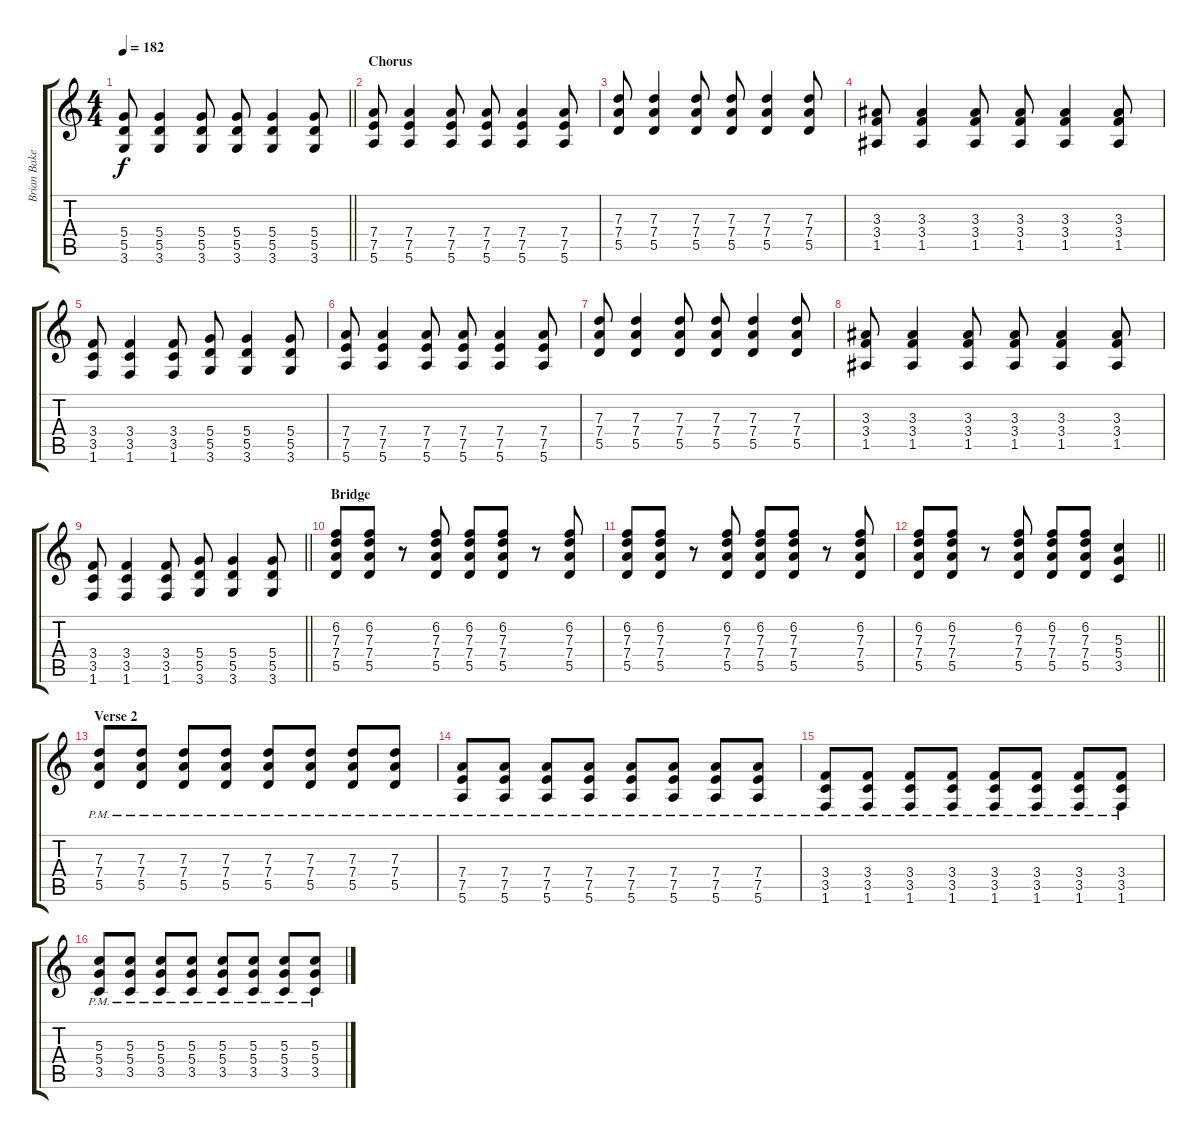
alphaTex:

\track ("Brian Baker" "Brian Bake") {instrument overdrivenguitar}
\staff {score tabs}
\tuning (E4 B3 G3 D3 A2 E2) {hide}
\ts (4 4)
\tempo 182
\clef g2
\barLineRight lightlight
\ks c
(5.4 5.5 3.6).8{dy f} (5.4 5.5 3.6).4 (5.4 5.5 3.6).8 (5.4 5.5 3.6).8 (5.4 5.5 3.6).4 (5.4 5.5 3.6).8 |
\section ("" "Chorus")
(7.4 7.5 5.6).8 (7.4 7.5 5.6).4 (7.4 7.5 5.6).8 (7.4 7.5 5.6).8 (7.4 7.5 5.6).4 (7.4 7.5 5.6).8 |
(7.3 7.4 5.5).8 (7.3 7.4 5.5).4 (7.3 7.4 5.5).8 (7.3 7.4 5.5).8 (7.3 7.4 5.5).4 (7.3 7.4 5.5).8 |
(3.3 3.4 1.5).8 (3.3 3.4 1.5).4 (3.3 3.4 1.5).8 (3.3 3.4 1.5).8 (3.3 3.4 1.5).4 (3.3 3.4 1.5).8 |
(3.4 3.5 1.6).8 (3.4 3.5 1.6).4 (3.4 3.5 1.6).8 (5.4 5.5 3.6).8 (5.4 5.5 3.6).4 (5.4 5.5 3.6).8 |
(7.4 7.5 5.6).8 (7.4 7.5 5.6).4 (7.4 7.5 5.6).8 (7.4 7.5 5.6).8 (7.4 7.5 5.6).4 (7.4 7.5 5.6).8 |
(7.3 7.4 5.5).8 (7.3 7.4 5.5).4 (7.3 7.4 5.5).8 (7.3 7.4 5.5).8 (7.3 7.4 5.5).4 (7.3 7.4 5.5).8 |
(3.3 3.4 1.5).8 (3.3 3.4 1.5).4 (3.3 3.4 1.5).8 (3.3 3.4 1.5).8 (3.3 3.4 1.5).4 (3.3 3.4 1.5).8 |
\barLineRight lightlight
(3.4 3.5 1.6).8 (3.4 3.5 1.6).4 (3.4 3.5 1.6).8 (5.4 5.5 3.6).8 (5.4 5.5 3.6).4 (5.4 5.5 3.6).8 |
\section ("" "Bridge")
(6.2 7.3 7.4 5.5).8 (6.2 7.3 7.4 5.5).8 r.8 (6.2 7.3 7.4 5.5).8 (6.2 7.3 7.4 5.5).8 (6.2 7.3 7.4 5.5).8 r.8 (6.2 7.3 7.4 5.5).8 |
(6.2 7.3 7.4 5.5).8 (6.2 7.3 7.4 5.5).8 r.8 (6.2 7.3 7.4 5.5).8 (6.2 7.3 7.4 5.5).8 (6.2 7.3 7.4 5.5).8 r.8 (6.2 7.3 7.4 5.5).8 |
\barLineRight lightlight
(6.2 7.3 7.4 5.5).8 (6.2 7.3 7.4 5.5).8 r.8 (6.2 7.3 7.4 5.5).8 (6.2 7.3 7.4 5.5).8 (6.2 7.3 7.4 5.5).8 (5.3 5.4 3.5).4 |
\section ("" "Verse 2")
(7.3{pm} 7.4{pm} 5.5{pm}).8 (7.3{pm} 7.4{pm} 5.5{pm}).8 (7.3{pm} 7.4{pm} 5.5{pm}).8 (7.3{pm} 7.4{pm} 5.5{pm}).8 (7.3{pm} 7.4{pm} 5.5{pm}).8 (7.3{pm} 7.4{pm} 5.5{pm}).8 (7.3{pm} 7.4{pm} 5.5{pm}).8 (7.3{pm} 7.4{pm} 5.5{pm}).8 |
(7.4{pm} 7.5{pm} 5.6{pm}).8 (7.4{pm} 7.5{pm} 5.6{pm}).8 (7.4{pm} 7.5{pm} 5.6{pm}).8 (7.4{pm} 7.5{pm} 5.6{pm}).8 (7.4{pm} 7.5{pm} 5.6{pm}).8 (7.4{pm} 7.5{pm} 5.6{pm}).8 (7.4{pm} 7.5{pm} 5.6{pm}).8 (7.4{pm} 7.5{pm} 5.6{pm}).8 |
(3.4{pm} 3.5{pm} 1.6{pm}).8 (3.4{pm} 3.5{pm} 1.6{pm}).8 (3.4{pm} 3.5{pm} 1.6{pm}).8 (3.4{pm} 3.5{pm} 1.6{pm}).8 (3.4{pm} 3.5{pm} 1.6{pm}).8 (3.4{pm} 3.5{pm} 1.6{pm}).8 (3.4{pm} 3.5{pm} 1.6{pm}).8 (3.4{pm} 3.5{pm} 1.6{pm}).8 |
(5.3{pm} 5.4{pm} 3.5{pm}).8 (5.3{pm} 5.4{pm} 3.5{pm}).8 (5.3{pm} 5.4{pm} 3.5{pm}).8 (5.3{pm} 5.4{pm} 3.5{pm}).8 (5.3{pm} 5.4{pm} 3.5{pm}).8 (5.3{pm} 5.4{pm} 3.5{pm}).8 (5.3{pm} 5.4{pm} 3.5{pm}).8 (5.3 5.4 3.5{pm}).8
